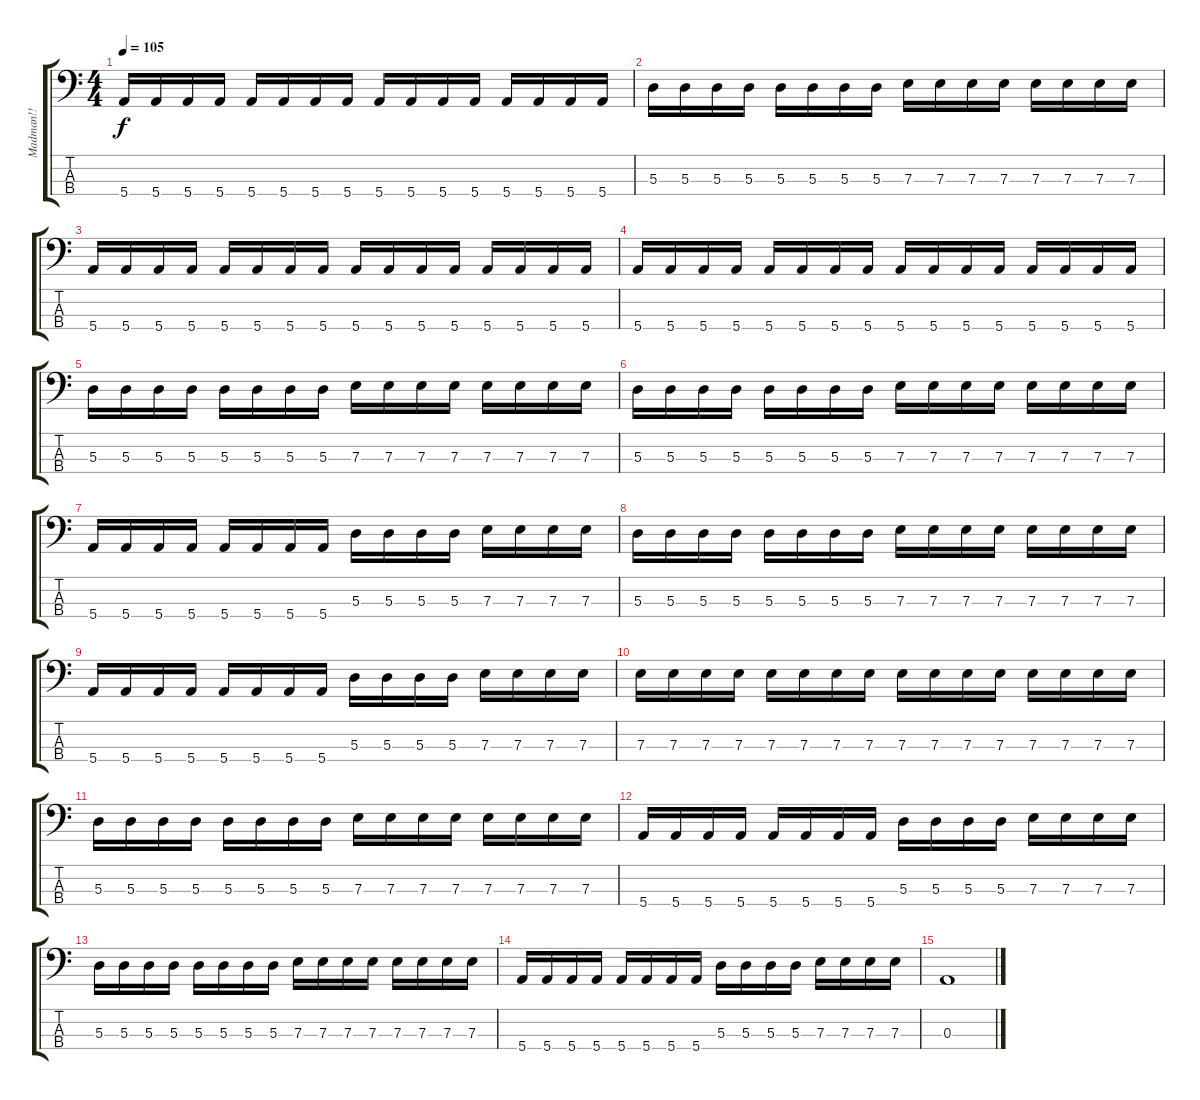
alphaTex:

\track ("Madman!!" "Madman!!") {instrument electricbasspick}
\staff {score tabs}
\tuning (G2 D2 A1 E1) {hide}
\ts (4 4)
\tempo 105
\clef f4
\ks c
5.4.16{dy f} 5.4.16 5.4.16 5.4.16 5.4.16 5.4.16 5.4.16 5.4.16 5.4.16 5.4.16 5.4.16 5.4.16 5.4.16 5.4.16 5.4.16 5.4.16 |
5.3.16 5.3.16 5.3.16 5.3.16 5.3.16 5.3.16 5.3.16 5.3.16 7.3.16 7.3.16 7.3.16 7.3.16 7.3.16 7.3.16 7.3.16 7.3.16 |
5.4.16 5.4.16 5.4.16 5.4.16 5.4.16 5.4.16 5.4.16 5.4.16 5.4.16 5.4.16 5.4.16 5.4.16 5.4.16 5.4.16 5.4.16 5.4.16 |
5.4.16 5.4.16 5.4.16 5.4.16 5.4.16 5.4.16 5.4.16 5.4.16 5.4.16 5.4.16 5.4.16 5.4.16 5.4.16 5.4.16 5.4.16 5.4.16 |
5.3.16 5.3.16 5.3.16 5.3.16 5.3.16 5.3.16 5.3.16 5.3.16 7.3.16 7.3.16 7.3.16 7.3.16 7.3.16 7.3.16 7.3.16 7.3.16 |
5.3.16 5.3.16 5.3.16 5.3.16 5.3.16 5.3.16 5.3.16 5.3.16 7.3.16 7.3.16 7.3.16 7.3.16 7.3.16 7.3.16 7.3.16 7.3.16 |
5.4.16 5.4.16 5.4.16 5.4.16 5.4.16 5.4.16 5.4.16 5.4.16 5.3.16 5.3.16 5.3.16 5.3.16 7.3.16 7.3.16 7.3.16 7.3.16 |
5.3.16 5.3.16 5.3.16 5.3.16 5.3.16 5.3.16 5.3.16 5.3.16 7.3.16 7.3.16 7.3.16 7.3.16 7.3.16 7.3.16 7.3.16 7.3.16 |
5.4.16 5.4.16 5.4.16 5.4.16 5.4.16 5.4.16 5.4.16 5.4.16 5.3.16 5.3.16 5.3.16 5.3.16 7.3.16 7.3.16 7.3.16 7.3.16 |
7.3.16 7.3.16 7.3.16 7.3.16 7.3.16 7.3.16 7.3.16 7.3.16 7.3.16 7.3.16 7.3.16 7.3.16 7.3.16 7.3.16 7.3.16 7.3.16 |
5.3.16 5.3.16 5.3.16 5.3.16 5.3.16 5.3.16 5.3.16 5.3.16 7.3.16 7.3.16 7.3.16 7.3.16 7.3.16 7.3.16 7.3.16 7.3.16 |
5.4.16 5.4.16 5.4.16 5.4.16 5.4.16 5.4.16 5.4.16 5.4.16 5.3.16 5.3.16 5.3.16 5.3.16 7.3.16 7.3.16 7.3.16 7.3.16 |
5.3.16 5.3.16 5.3.16 5.3.16 5.3.16 5.3.16 5.3.16 5.3.16 7.3.16 7.3.16 7.3.16 7.3.16 7.3.16 7.3.16 7.3.16 7.3.16 |
5.4.16 5.4.16 5.4.16 5.4.16 5.4.16 5.4.16 5.4.16 5.4.16 5.3.16 5.3.16 5.3.16 5.3.16 7.3.16 7.3.16 7.3.16 7.3.16 |
0.3.1
